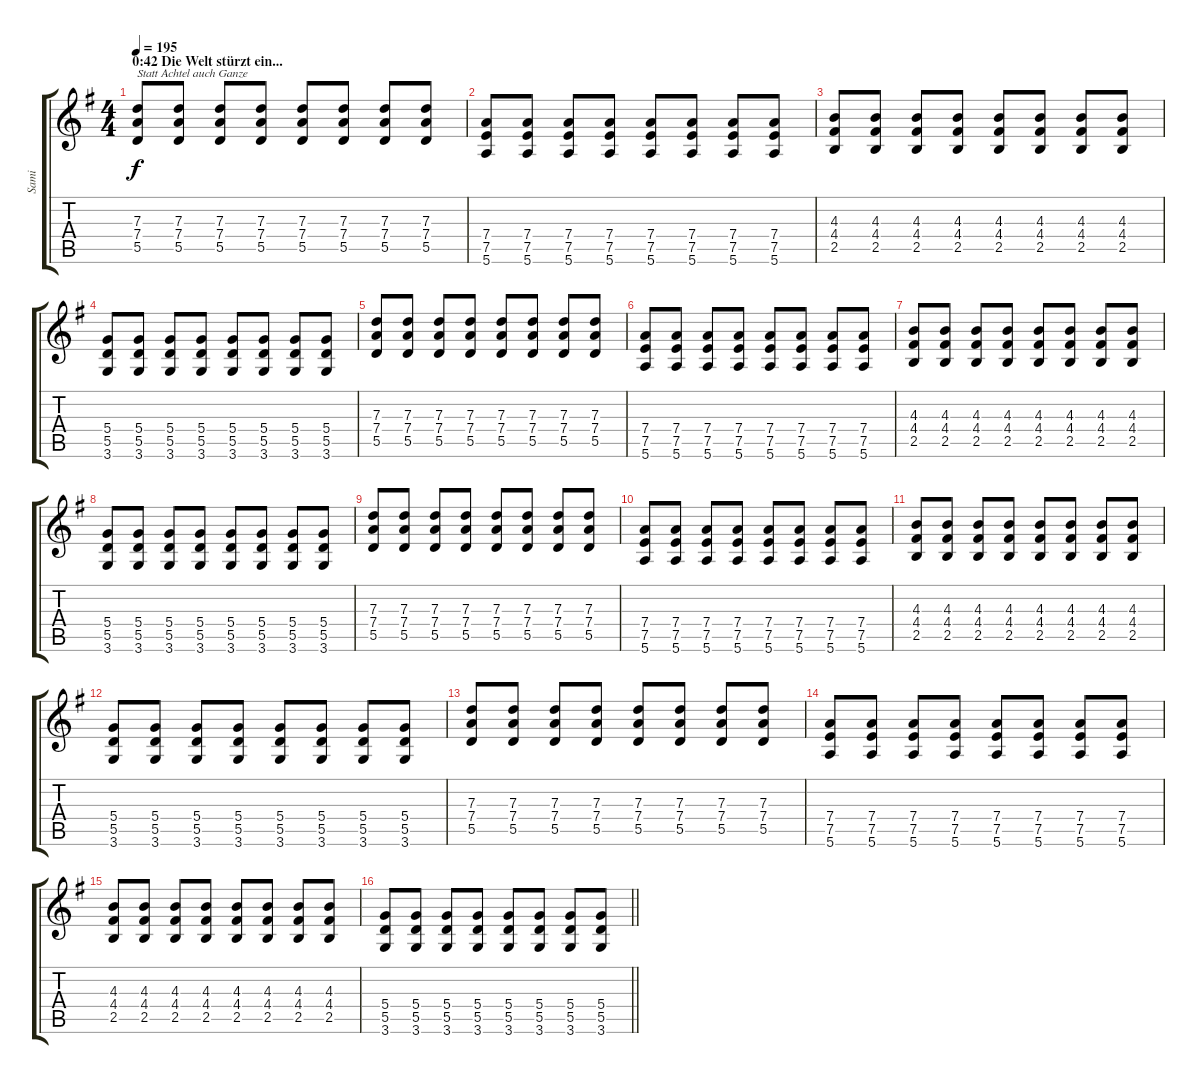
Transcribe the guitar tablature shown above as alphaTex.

\track ("Sami" "Sami") {instrument overdrivenguitar}
\staff {score tabs}
\tuning (E4 B3 G3 D3 A2 E2) {hide}
\ts (4 4)
\section ("" "0:42 Die Welt stürzt ein...")
\tempo 195
\clef g2
\ks g
(7.3 7.4 5.5).8{txt "Statt Achtel auch Ganze" dy f} (7.3 7.4 5.5).8 (7.3 7.4 5.5).8 (7.3 7.4 5.5).8 (7.3 7.4 5.5).8 (7.3 7.4 5.5).8 (7.3 7.4 5.5).8 (7.3 7.4 5.5).8 |
(7.4 7.5 5.6).8 (7.4 7.5 5.6).8 (7.4 7.5 5.6).8 (7.4 7.5 5.6).8 (7.4 7.5 5.6).8 (7.4 7.5 5.6).8 (7.4 7.5 5.6).8 (7.4 7.5 5.6).8 |
(4.3 4.4 2.5).8 (4.3 4.4 2.5).8 (4.3 4.4 2.5).8 (4.3 4.4 2.5).8 (4.3 4.4 2.5).8 (4.3 4.4 2.5).8 (4.3 4.4 2.5).8 (4.3 4.4 2.5).8 |
(5.4 5.5 3.6).8 (5.4 5.5 3.6).8 (5.4 5.5 3.6).8 (5.4 5.5 3.6).8 (5.4 5.5 3.6).8 (5.4 5.5 3.6).8 (5.4 5.5 3.6).8 (5.4 5.5 3.6).8 |
(7.3 7.4 5.5).8 (7.3 7.4 5.5).8 (7.3 7.4 5.5).8 (7.3 7.4 5.5).8 (7.3 7.4 5.5).8 (7.3 7.4 5.5).8 (7.3 7.4 5.5).8 (7.3 7.4 5.5).8 |
(7.4 7.5 5.6).8 (7.4 7.5 5.6).8 (7.4 7.5 5.6).8 (7.4 7.5 5.6).8 (7.4 7.5 5.6).8 (7.4 7.5 5.6).8 (7.4 7.5 5.6).8 (7.4 7.5 5.6).8 |
(4.3 4.4 2.5).8 (4.3 4.4 2.5).8 (4.3 4.4 2.5).8 (4.3 4.4 2.5).8 (4.3 4.4 2.5).8 (4.3 4.4 2.5).8 (4.3 4.4 2.5).8 (4.3 4.4 2.5).8 |
(5.4 5.5 3.6).8 (5.4 5.5 3.6).8 (5.4 5.5 3.6).8 (5.4 5.5 3.6).8 (5.4 5.5 3.6).8 (5.4 5.5 3.6).8 (5.4 5.5 3.6).8 (5.4 5.5 3.6).8 |
(7.3 7.4 5.5).8 (7.3 7.4 5.5).8 (7.3 7.4 5.5).8 (7.3 7.4 5.5).8 (7.3 7.4 5.5).8 (7.3 7.4 5.5).8 (7.3 7.4 5.5).8 (7.3 7.4 5.5).8 |
(7.4 7.5 5.6).8 (7.4 7.5 5.6).8 (7.4 7.5 5.6).8 (7.4 7.5 5.6).8 (7.4 7.5 5.6).8 (7.4 7.5 5.6).8 (7.4 7.5 5.6).8 (7.4 7.5 5.6).8 |
(4.3 4.4 2.5).8 (4.3 4.4 2.5).8 (4.3 4.4 2.5).8 (4.3 4.4 2.5).8 (4.3 4.4 2.5).8 (4.3 4.4 2.5).8 (4.3 4.4 2.5).8 (4.3 4.4 2.5).8 |
(5.4 5.5 3.6).8 (5.4 5.5 3.6).8 (5.4 5.5 3.6).8 (5.4 5.5 3.6).8 (5.4 5.5 3.6).8 (5.4 5.5 3.6).8 (5.4 5.5 3.6).8 (5.4 5.5 3.6).8 |
(7.3 7.4 5.5).8 (7.3 7.4 5.5).8 (7.3 7.4 5.5).8 (7.3 7.4 5.5).8 (7.3 7.4 5.5).8 (7.3 7.4 5.5).8 (7.3 7.4 5.5).8 (7.3 7.4 5.5).8 |
(7.4 7.5 5.6).8 (7.4 7.5 5.6).8 (7.4 7.5 5.6).8 (7.4 7.5 5.6).8 (7.4 7.5 5.6).8 (7.4 7.5 5.6).8 (7.4 7.5 5.6).8 (7.4 7.5 5.6).8 |
(4.3 4.4 2.5).8 (4.3 4.4 2.5).8 (4.3 4.4 2.5).8 (4.3 4.4 2.5).8 (4.3 4.4 2.5).8 (4.3 4.4 2.5).8 (4.3 4.4 2.5).8 (4.3 4.4 2.5).8 |
\barLineRight lightlight
(5.4 5.5 3.6).8 (5.4 5.5 3.6).8 (5.4 5.5 3.6).8 (5.4 5.5 3.6).8 (5.4 5.5 3.6).8 (5.4 5.5 3.6).8 (5.4 5.5 3.6).8 (5.4 5.5 3.6).8
